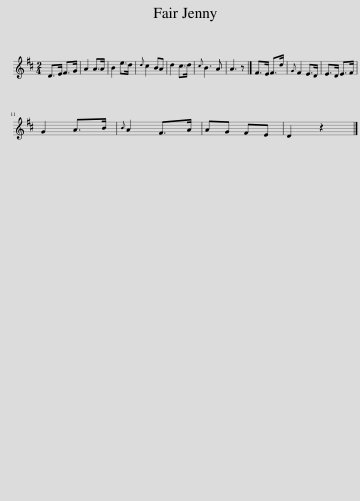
X:1
L:1/8
M:2/4
I:linebreak $
K:D
V:1 treble
V:1
 D>E F>G | A2 A>A | B2 e>d |{d} c2 BA | d2 c>d | %5
{c} B3 A | A3 z |] F>E F>d |{G} F2 E>D | E>D E>F |$ %10
 G2 A>B |{B} A2 F>A | AG FE | D2 z2 |] %14
